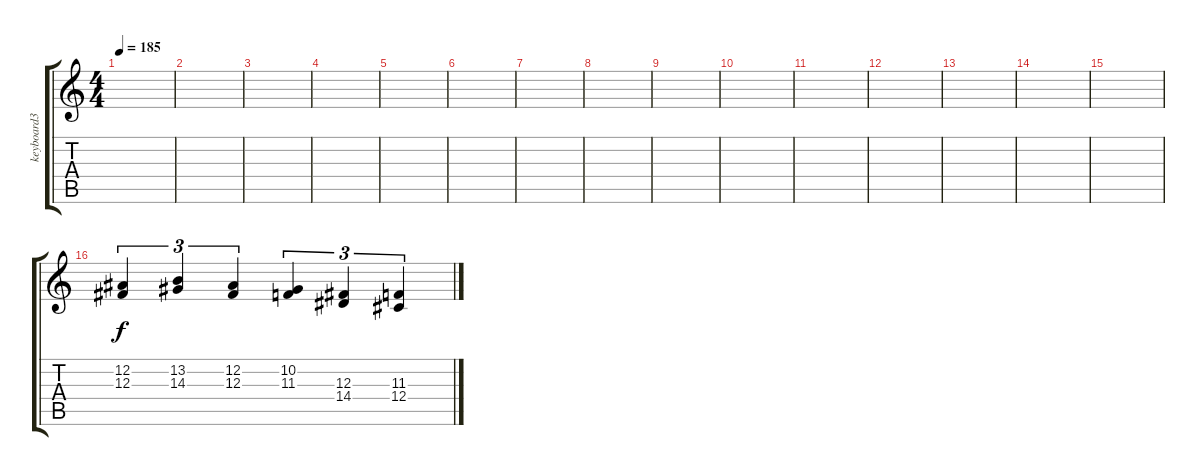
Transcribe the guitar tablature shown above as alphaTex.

\track ("keyboard3" "keyboard3") {instrument fx4atmosphere}
\staff {score tabs}
\tuning (Eb4 Bb3 Gb3 Db3 Ab2 Eb2) {hide}
\ts (4 4)
\tempo 185
\clef g2
\ks c
|
|
|
|
|
|
|
|
|
|
|
|
|
|
|
(12.2 12.3).4{tu (3 2)} (13.2 14.3).4{tu (3 2)} (12.2 12.3).4{tu (3 2)} (10.2 11.3).4{tu (3 2)} (12.3 14.4).4{tu (3 2)} (11.3 12.4).4{tu (3 2)}
